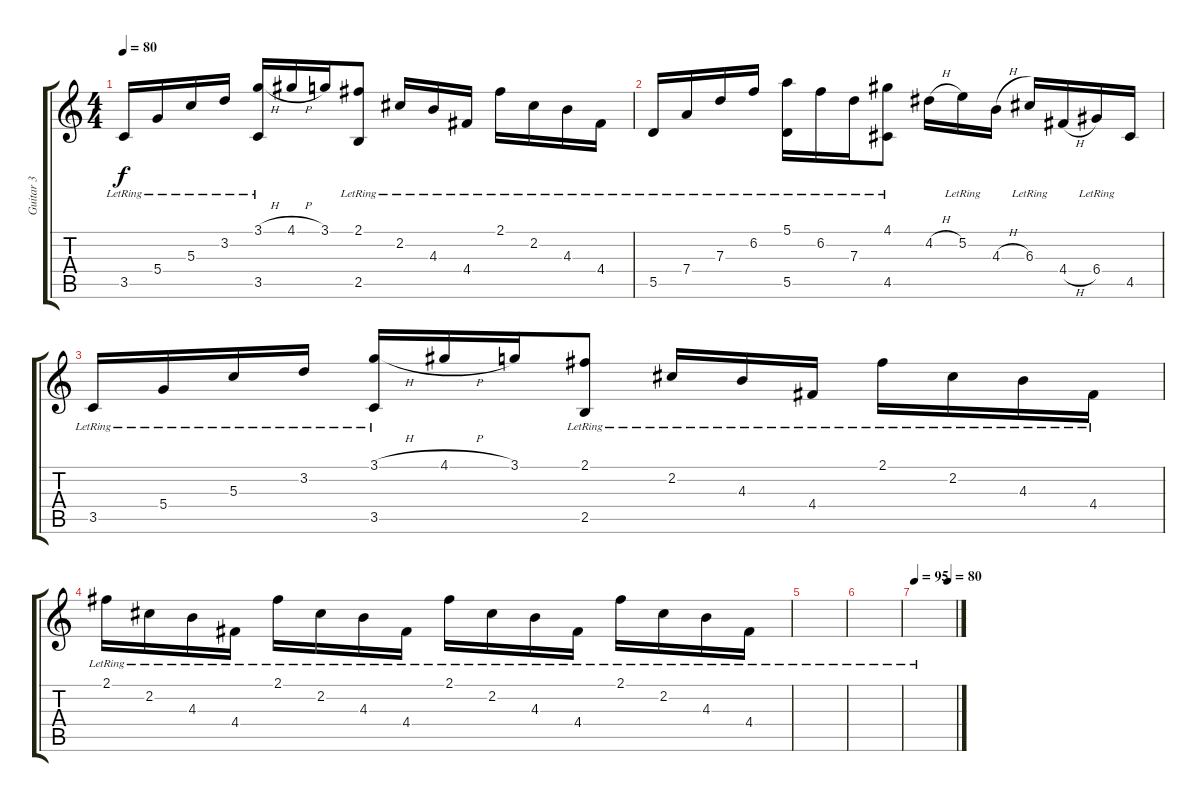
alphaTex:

\track ("Guitar 3" "Guitar 3") {instrument distortionguitar}
\staff {score tabs}
\tuning (E4 B3 G3 D3 A2 D2) {hide}
\ts (4 4)
\tempo 80
\clef g2
\ks c
3.5{lr}.16{dy f} 5.4{lr}.16 5.3{lr}.16 3.2{lr}.16 (3.1{h} 3.5{lr}).16 4.1{h}.16 3.1.16 (2.1{lr} 2.5{lr}).8 2.2{lr}.16 4.3{lr}.16 4.4{lr}.16 2.1{lr}.16 2.2{lr}.16 4.3{lr}.16 4.4{lr}.16 |
5.5{lr}.16 7.4{lr}.16 7.3{lr}.16 6.2{lr}.16 (5.1{lr} 5.5{lr}).16 6.2{lr}.16 7.3{lr}.16 (4.1{lr} 4.5{lr}).8 4.2{h}.16 5.2{lr}.16 4.3{h}.16 6.3{lr}.16 4.4{h}.16 6.4{lr}.16 4.5.16 |
3.5{lr}.16 5.4{lr}.16 5.3{lr}.16 3.2{lr}.16 (3.1{h} 3.5{lr}).16 4.1{h}.16 3.1.16 (2.1{lr} 2.5{lr}).8 2.2{lr}.16 4.3{lr}.16 4.4{lr}.16 2.1{lr}.16 2.2{lr}.16 4.3{lr}.16 4.4{lr}.16 |
2.1{lr}.16 2.2{lr}.16 4.3{lr}.16 4.4{lr}.16 2.1{lr}.16 2.2{lr}.16 4.3{lr}.16 4.4{lr}.16 2.1{lr}.16 2.2{lr}.16 4.3{lr}.16 4.4{lr}.16 2.1{lr}.16 2.2{lr}.16 4.3{lr}.16 4.4{lr}.16 |
|
|
\tempo 95
\tempo (80 0.8125)
